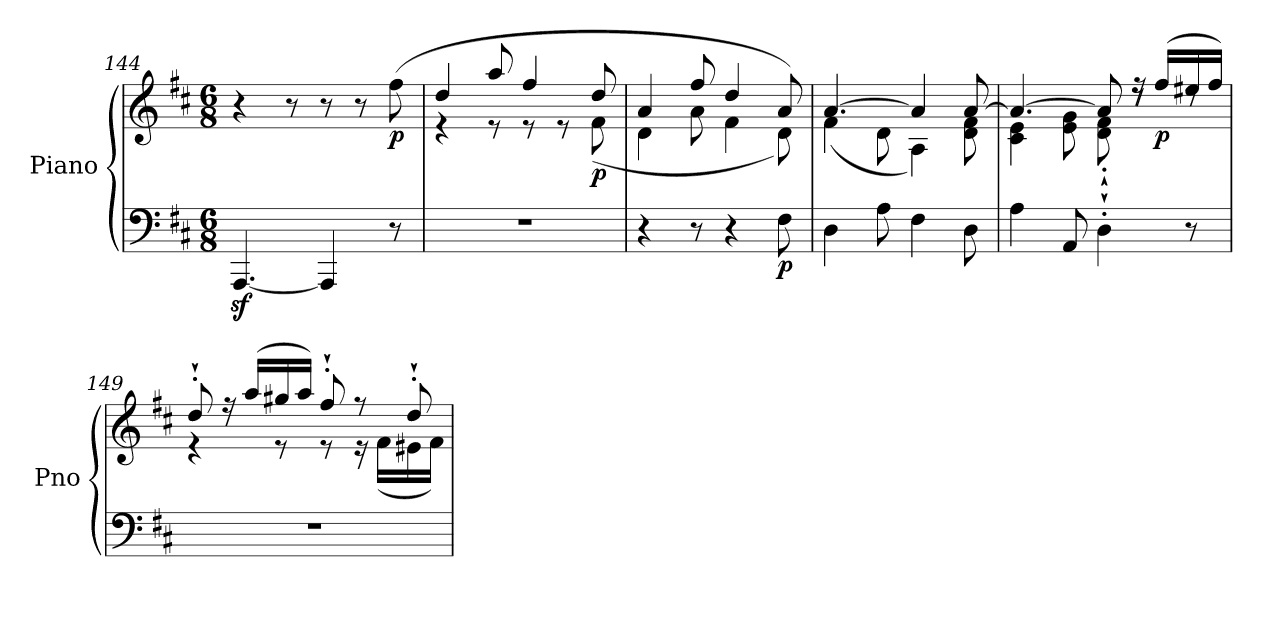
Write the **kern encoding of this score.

**kern	**kern	**dynam
*part1	*part1	*part1
*staff2	*staff1	*staff1/2
*I"Piano	*	*
*I'Pno	*	*
*clefF4	*clefG2	*
*k[f#c#]	*k[f#c#]	*
*M6/8	*M6/8	*
=144	=144	=144
[4.AAAz</	4r	.
.	8r	.
4AAA/]	8r	.
.	8r	.
!	!	!LO:DY:b
8r	(8ff#\	p
=145	=145	=145
*	*^	*
2.r	4dd/	4r	.
.	8aa/	8r	.
.	4ff#/	8r	.
.	.	8r	.
!	!	!	!LO:DY:b
.	8dd/	(8f#\	p
=146	=146	=146	=146
4r	4a/	4d\	.
8r	8ff#/	8a\	.
4r	4dd/	4f#\	.
!	!	!	!LO:DY:b=2
8F#\	8a/)	8d\)	p
=147	=147	=147	=147
4D\	[4.a/	(4f#\	.
8A\	.	8d\	.
4F#\	4a/]	4A\)	.
8D\	[8a/	8d\ 8f#\	.
=148	=148	=148	=148
4A\	4.a/_	4c#\ 4e\	.
8AA/	.	8e\ 8g\	.
4D`'\	8a/]	8d\`' 8f#\`'	.
.	16rff	8rdd	.
!	!	!	!LO:DY:b
.	(16ff#/LL	.	p
8r	16ee#X/	8rdd	.
.	16ff#/JJ)	.	.
!!LO:PB:g=z	!!
=149	=149	=149	=149
2.r	8dd`'/	4r	.
.	16rff	.	.
.	(>16aa/LL	.	.
.	16gg#X/	8r	.
.	16aa/JJ)	.	.
.	8ff#`'/	8r	.
.	8r	16r	.
.	.	(16f#\LL	.
.	8dd`'/	16e#X\	.
.	.	16f#\JJ)	.
*	*v	*v	*
=	=	=
*-	*-	*-
